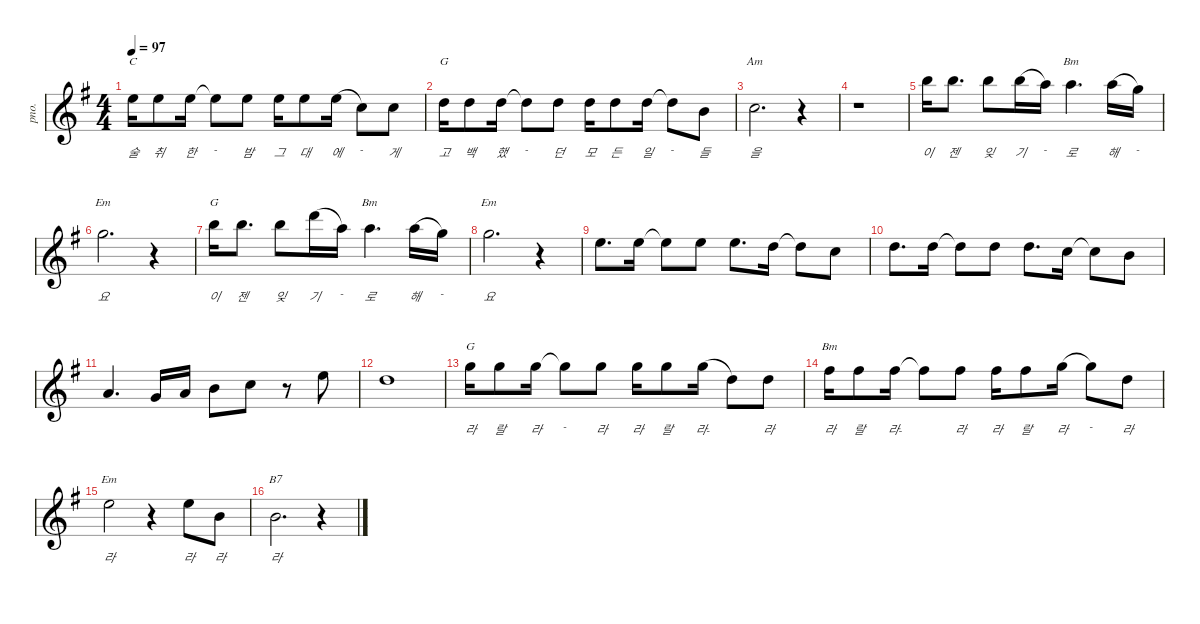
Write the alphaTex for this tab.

\defaultSystemsLayout 4
\hideDynamics
\bracketExtendMode nobrackets
\track ("Acoustic Piano" "pno.") {defaultSystemsLayout 4 instrument acousticgrandpiano}
\staff {score}
\tuning (E4 B3 G3 D3 A2 E2)
\chord ("G" 10 x x x x x) {firstfret 10 showdiagram false showfingering false}
\chord ("G" 15 x x x x x) {firstfret 15 showdiagram false showfingering false}
\chord ("Bm" 14 x x x x x) {firstfret 14 showdiagram false showfingering false}
\chord ("Em" 12 x x x x x) {firstfret 12 showdiagram false showfingering false}
\chord ("B7" 7 x x x x x) {firstfret 7 showdiagram false showfingering false}
\chord ("C" 12 x x x x x) {firstfret 12 showdiagram false showfingering false}
\chord ("Am" 8 x x x x x) {firstfret 8 showdiagram false showfingering false}
\chord ("Bm" 17 x x x x x) {firstfret 17 showdiagram false showfingering false}
\chord ("Em" 15 x x x x x) {firstfret 15 showdiagram false showfingering false}
\chord ("G" 19 x x x x x) {firstfret 19 showdiagram false showfingering false}
\ts (4 4)
\tempo 97
\clef g2
\ks g
12.1{acc forcenatural}.16{ch "C" lyrics (0 "술") lyrics (1 "") lyrics (2 "") lyrics (3 "") lyrics (4 "") dy mf beam Down} 12.1{acc forcenatural}.8{lyrics (0 "취") lyrics (1 "") lyrics (2 "") lyrics (3 "") lyrics (4 "") beam Down} 12.1{acc forcenatural}.16{lyrics (0 "한") lyrics (1 "") lyrics (2 "") lyrics (3 "") lyrics (4 "") beam Down} 12.1{t acc forcenatural}.8{lyrics (0 "-") lyrics (1 "") lyrics (2 "") lyrics (3 "") lyrics (4 "") beam Down} 12.1{acc forcenatural}.8{lyrics (0 "밤") lyrics (1 "") lyrics (2 "") lyrics (3 "") lyrics (4 "") beam Down} 12.1{acc forcenatural}.16{lyrics (0 "그") lyrics (1 "") lyrics (2 "") lyrics (3 "") lyrics (4 "") beam Down} 12.1{acc forcenatural}.8{lyrics (0 "대") lyrics (1 "") lyrics (2 "") lyrics (3 "") lyrics (4 "") beam Down} 12.1{acc forcenatural}.16{lyrics (0 "에") lyrics (1 "") lyrics (2 "") lyrics (3 "") lyrics (4 "") legatoorigin beam Down} 8.1{acc forcenatural}.8{lyrics (0 "-") lyrics (1 "") lyrics (2 "") lyrics (3 "") lyrics (4 "") beam Down} 8.1{acc forcenatural}.8{lyrics (0 "게") lyrics (1 "") lyrics (2 "") lyrics (3 "") lyrics (4 "") beam Down} |
10.1{acc forcenatural}.16{ch "G" lyrics (0 "고") lyrics (1 "") lyrics (2 "") lyrics (3 "") lyrics (4 "") beam Down} 10.1{acc forcenatural}.8{lyrics (0 "백") lyrics (1 "") lyrics (2 "") lyrics (3 "") lyrics (4 "") beam Down} 10.1{acc forcenatural}.16{lyrics (0 "했") lyrics (1 "") lyrics (2 "") lyrics (3 "") lyrics (4 "") beam Down} 10.1{t acc forcenatural}.8{lyrics (0 "-") lyrics (1 "") lyrics (2 "") lyrics (3 "") lyrics (4 "") beam Down} 10.1{acc forcenatural}.8{lyrics (0 "던") lyrics (1 "") lyrics (2 "") lyrics (3 "") lyrics (4 "") beam Down} 10.1{acc forcenatural}.16{lyrics (0 "모") lyrics (1 "") lyrics (2 "") lyrics (3 "") lyrics (4 "") beam Down} 10.1{acc forcenatural}.8{lyrics (0 "든") lyrics (1 "") lyrics (2 "") lyrics (3 "") lyrics (4 "") beam Down} 10.1{acc forcenatural}.16{lyrics (0 "일") lyrics (1 "") lyrics (2 "") lyrics (3 "") lyrics (4 "") beam Down} 10.1{t acc forcenatural}.8{lyrics (0 "-") lyrics (1 "") lyrics (2 "") lyrics (3 "") lyrics (4 "") beam Down} 7.1{acc forcenatural}.8{lyrics (0 "들") lyrics (1 "") lyrics (2 "") lyrics (3 "") lyrics (4 "") beam Down} |
8.1{acc forcenatural}.2{d ch "Am" lyrics (0 "을") lyrics (1 "") lyrics (2 "") lyrics (3 "") lyrics (4 "") beam Down} r.4{beam Down} |
r.1{beam Down} |
19.1{acc forcenatural}.16{lyrics (0 "이") lyrics (1 "") lyrics (2 "") lyrics (3 "") lyrics (4 "") beam Down} 19.1{acc forcenatural}.8{d lyrics (0 "젠") lyrics (1 "") lyrics (2 "") lyrics (3 "") lyrics (4 "") beam Down} 19.1{acc forcenatural}.8{lyrics (0 "잊") lyrics (1 "") lyrics (2 "") lyrics (3 "") lyrics (4 "") beam Down} 19.1{acc forcenatural}.16{lyrics (0 "기") lyrics (1 "") lyrics (2 "") lyrics (3 "") lyrics (4 "") legatoorigin beam Down} 17.1{acc forcenatural}.16{lyrics (0 "-") lyrics (1 "") lyrics (2 "") lyrics (3 "") lyrics (4 "") beam Down} 17.1{acc forcenatural}.4{d ch "Bm" lyrics (0 "로") lyrics (1 "") lyrics (2 "") lyrics (3 "") lyrics (4 "") beam Down} 17.1{acc forcenatural}.16{lyrics (0 "해") lyrics (1 "") lyrics (2 "") lyrics (3 "") lyrics (4 "") legatoorigin beam Down} 15.1{acc forcenatural}.16{lyrics (0 "-") lyrics (1 "") lyrics (2 "") lyrics (3 "") lyrics (4 "") beam Down} |
15.1{acc forcenatural}.2{d ch "Em" lyrics (0 "요") lyrics (1 "") lyrics (2 "") lyrics (3 "") lyrics (4 "") beam Down} r.4{beam Down} |
19.1{acc forcenatural}.16{ch "G" lyrics (0 "이") lyrics (1 "") lyrics (2 "") lyrics (3 "") lyrics (4 "") beam Down} 19.1{acc forcenatural}.8{d lyrics (0 "젠") lyrics (1 "") lyrics (2 "") lyrics (3 "") lyrics (4 "") beam Down} 19.1{acc forcenatural}.8{lyrics (0 "잊") lyrics (1 "") lyrics (2 "") lyrics (3 "") lyrics (4 "") beam Down} 22.1{acc forcenatural}.16{lyrics (0 "기") lyrics (1 "") lyrics (2 "") lyrics (3 "") lyrics (4 "") legatoorigin beam Down} 17.1{acc forcenatural}.16{lyrics (0 "-") lyrics (1 "") lyrics (2 "") lyrics (3 "") lyrics (4 "") beam Down} 17.1{acc forcenatural}.4{d ch "Bm" lyrics (0 "로") lyrics (1 "") lyrics (2 "") lyrics (3 "") lyrics (4 "") beam Down} 17.1{acc forcenatural}.16{lyrics (0 "해") lyrics (1 "") lyrics (2 "") lyrics (3 "") lyrics (4 "") legatoorigin beam Down} 15.1{acc forcenatural}.16{lyrics (0 "-") lyrics (1 "") lyrics (2 "") lyrics (3 "") lyrics (4 "") beam Down} |
15.1{acc forcenatural}.2{d ch "Em" lyrics (0 "요") lyrics (1 "") lyrics (2 "") lyrics (3 "") lyrics (4 "") beam Down} r.4{beam Down} |
12.1{acc forcenatural}.8{d beam Down} 12.1{acc forcenatural}.16{beam Down} 12.1{t acc forcenatural}.8{beam Down} 12.1{acc forcenatural}.8{beam Down} 12.1{acc forcenatural}.8{d beam Down} 10.1{acc forcenatural}.16{beam Down} 10.1{t acc forcenatural}.8{beam Down} 8.1{acc forcenatural}.8{beam Down} |
10.1{acc forcenatural}.8{d beam Down} 10.1{acc forcenatural}.16{beam Down} 10.1{t acc forcenatural}.8{beam Down} 10.1{acc forcenatural}.8{beam Down} 10.1{acc forcenatural}.8{d beam Down} 8.1{acc forcenatural}.16{beam Down} 8.1{t acc forcenatural}.8{beam Down} 7.1{acc forcenatural}.8{beam Down} |
5.1{acc forcenatural}.4{d beam Up} 3.1{acc forcenatural}.16{beam Up} 5.1{acc forcenatural}.16{beam Up} 7.1{acc forcenatural}.8{beam Down} 8.1{acc forcenatural}.8{beam Down} r.8{beam Down} 12.1{acc forcenatural}.8{beam Down} |
10.1{acc forcenatural}.1{beam Down} |
15.1{acc forcenatural}.16{ch "G" lyrics (0 "라") lyrics (1 "") lyrics (2 "") lyrics (3 "") lyrics (4 "") beam Down} 15.1{acc forcenatural}.8{lyrics (0 "랄") lyrics (1 "") lyrics (2 "") lyrics (3 "") lyrics (4 "") beam Down} 15.1{acc forcenatural}.16{lyrics (0 "라") lyrics (1 "") lyrics (2 "") lyrics (3 "") lyrics (4 "") beam Down} 15.1{t acc forcenatural}.8{lyrics (0 "-") lyrics (1 "") lyrics (2 "") lyrics (3 "") lyrics (4 "") beam Down} 15.1{acc forcenatural}.8{lyrics (0 "라") lyrics (1 "") lyrics (2 "") lyrics (3 "") lyrics (4 "") beam Down} 15.1{acc forcenatural}.16{lyrics (0 "라") lyrics (1 "") lyrics (2 "") lyrics (3 "") lyrics (4 "") beam Down} 15.1{acc forcenatural}.8{lyrics (0 "랄") lyrics (1 "") lyrics (2 "") lyrics (3 "") lyrics (4 "") beam Down} 15.1{acc forcenatural}.16{lyrics (0 "라-") lyrics (1 "") lyrics (2 "") lyrics (3 "") lyrics (4 "") legatoorigin beam Down} 10.1{acc forcenatural}.8{beam Down} 10.1{acc forcenatural}.8{lyrics (0 "라") lyrics (1 "") lyrics (2 "") lyrics (3 "") lyrics (4 "") beam Down} |
14.1{acc #}.16{ch "Bm" lyrics (0 "라") lyrics (1 "") lyrics (2 "") lyrics (3 "") lyrics (4 "") beam Down} 14.1{acc #}.8{lyrics (0 "랄") lyrics (1 "") lyrics (2 "") lyrics (3 "") lyrics (4 "") beam Down} 14.1{acc #}.16{lyrics (0 "라-") lyrics (1 "") lyrics (2 "") lyrics (3 "") lyrics (4 "") beam Down} 14.1{t acc #}.8{beam Down} 14.1{acc #}.8{lyrics (0 "라") lyrics (1 "") lyrics (2 "") lyrics (3 "") lyrics (4 "") beam Down} 14.1{acc #}.16{lyrics (0 "라") lyrics (1 "") lyrics (2 "") lyrics (3 "") lyrics (4 "") beam Down} 14.1{acc #}.8{lyrics (0 "랄") lyrics (1 "") lyrics (2 "") lyrics (3 "") lyrics (4 "") beam Down} 15.1{acc forcenatural}.16{lyrics (0 "라") lyrics (1 "") lyrics (2 "") lyrics (3 "") lyrics (4 "") legatoorigin beam Down} 15.1{acc forcenatural}.8{lyrics (0 "-") lyrics (1 "") lyrics (2 "") lyrics (3 "") lyrics (4 "") beam Down} 10.1{acc forcenatural}.8{lyrics (0 "라") lyrics (1 "") lyrics (2 "") lyrics (3 "") lyrics (4 "") beam Down} |
12.1{acc forcenatural}.2{ch "Em" lyrics (0 "라") lyrics (1 "") lyrics (2 "") lyrics (3 "") lyrics (4 "") beam Down} r.4{beam Down} 12.1{acc forcenatural}.8{lyrics (0 "라") lyrics (1 "") lyrics (2 "") lyrics (3 "") lyrics (4 "") beam Down} 7.1{acc forcenatural}.8{lyrics (0 "라") lyrics (1 "") lyrics (2 "") lyrics (3 "") lyrics (4 "") beam Down} |
7.1{acc forcenatural}.2{d ch "B7" lyrics (0 "라") lyrics (1 "") lyrics (2 "") lyrics (3 "") lyrics (4 "") beam Down} r.4{beam Down}
